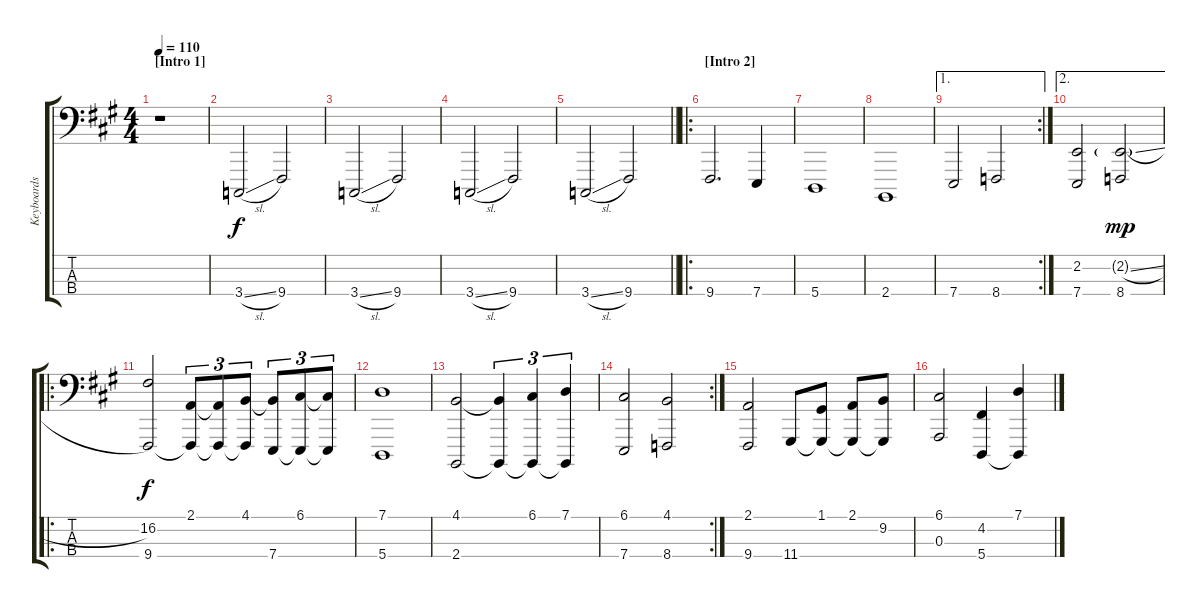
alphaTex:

\track ("Keyboards III" "Keyboards ") {instrument lead2sawtooth}
\staff {score tabs}
\tuning (G2 D2 A1 A0) {hide}
\ts (4 4)
\section ("" "[Intro 1]")
\tempo 110
\tempo 112
\tempo 110
\clef f4
\ks a
r.1{dy f volume 13 balance 8 instrument lead2sawtooth} |
3.4{sl}.2 9.4.2 |
3.4{sl}.2 9.4.2 |
3.4{sl}.2 9.4.2 |
\barLineRight lightlight
3.4{sl}.2 9.4.2 |
\ro
\section ("" "[Intro 2]")
9.4.2{d} 7.4.4 |
5.4.1 |
2.4.1 |
\ae 1
\rc 2
7.4.2 8.4.2 |
\ae 2
(2.2 7.4).2 (2.2{sl g} 8.4).2{dy mp} |
\ro
(16.2 9.4).2{dy f volume 10 balance 12} (2.1 9.4{t}).8{tu (3 2)} (2.1{t} 9.4{t}).8{tu (3 2)} (4.1 9.4{t}).8{tu (3 2)} (4.1{t} 7.4).8{tu (3 2)} (6.1 7.4{t}).8{tu (3 2)} (6.1{t} 7.4{t}).8{tu (3 2)} |
(7.1 5.4).1 |
(4.1 2.4).2 (4.1{t} 2.4{t}).4{tu (3 2)} (6.1 2.4{t}).4{tu (3 2)} (7.1 2.4{t}).4{tu (3 2)} |
\rc 2
(6.1 7.4).2 (4.1 8.4).2 |
(2.1 9.4).2 11.4.8 (1.1 11.4{t}).8 (2.1 11.4{t}).8 (9.2 11.4{t}).8 |
(6.1 0.3).2 (4.2 5.4).4 (7.1 5.4{t}).4
